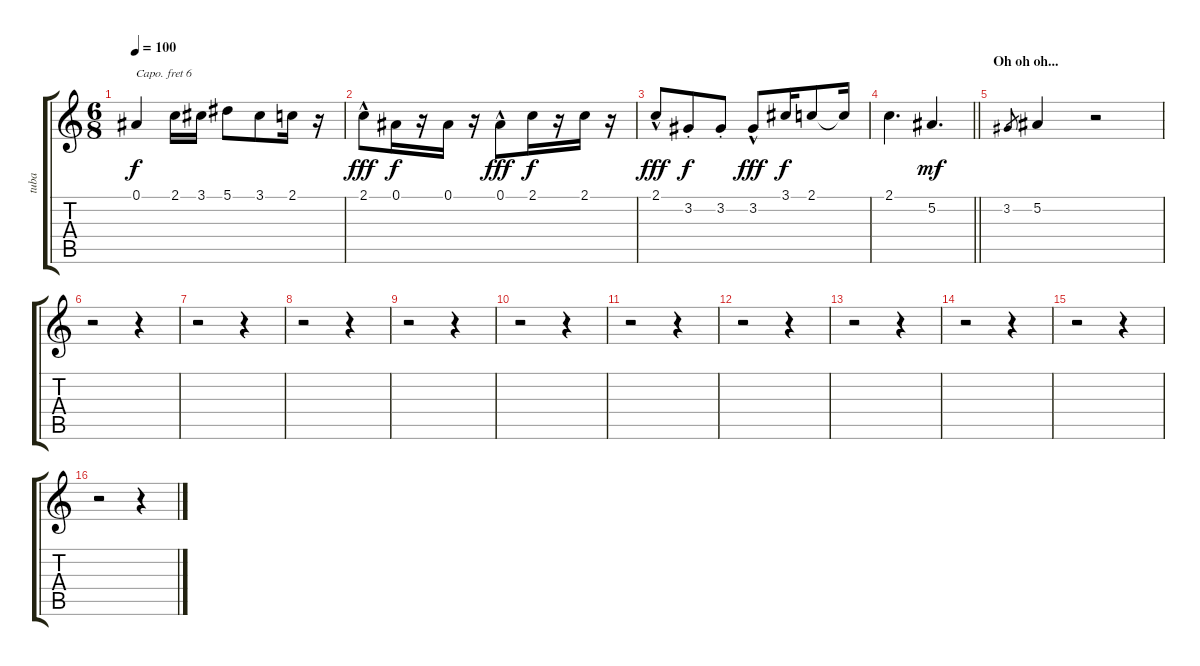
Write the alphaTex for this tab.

\track ("tuba" "tuba") {instrument tuba}
\staff {score tabs}
\capo 6
\tuning (E4 B3 G3 D3 A2 E2) {hide}
\ts (6 8)
\tempo 100
\clef g2
\ks c
0.1.4{dy f} 2.1.16 3.1.16 5.1.8 3.1.8 2.1.16 r.16 |
2.1{hac}.8{dy fff} 0.1.16{dy f} r.16 0.1.16 r.16 0.1{hac}.8{dy fff} 2.1.16{dy f} r.16 2.1.16 r.16 |
2.1{hac}.8{dy fff} 3.2{st}.8{dy f} 3.2{st}.8 3.2{hac}.8{dy fff} 3.1.16{dy f} 2.1.8 2.1{t}.16 |
\barLineRight lightlight
2.1.4{d} 5.2.4{d dy mf} |
\section ("" "Oh oh oh...")
3.2.8{gr} 5.2.4 r.2 |
r.2 r.4 |
r.2 r.4 |
r.2 r.4 |
r.2 r.4 |
r.2 r.4 |
r.2 r.4 |
r.2 r.4 |
r.2 r.4 |
r.2 r.4 |
r.2 r.4 |
r.2 r.4
